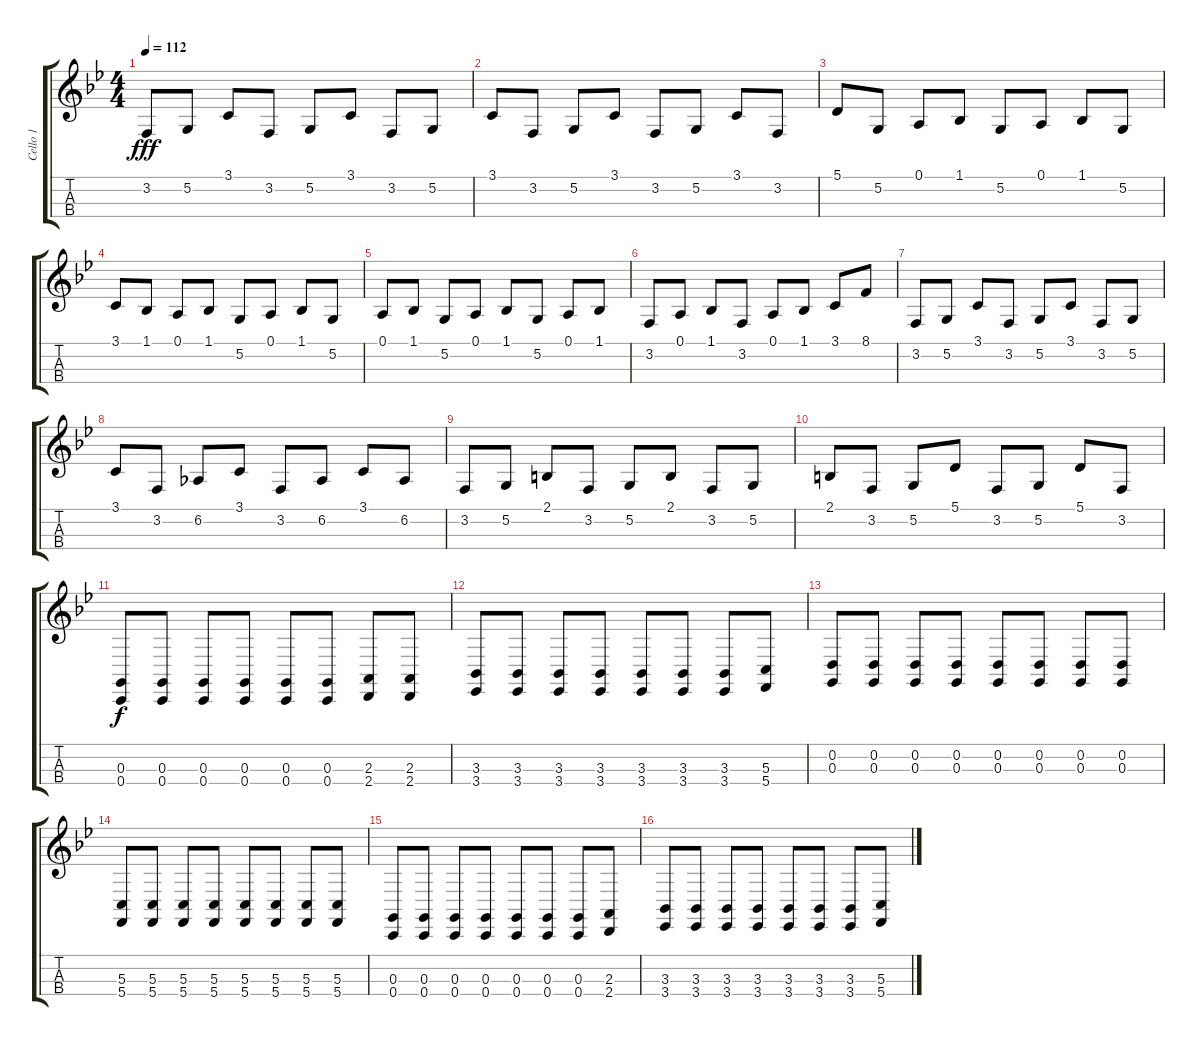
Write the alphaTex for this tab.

\track ("Cello 1" "Cello 1") {instrument cello}
\staff {score tabs}
\tuning (A3 D3 G2 C2) {hide}
\ts (4 4)
\tempo 112
\clef g2
\ks bb
3.2.8{dy fff instrument electricbasspick} 5.2.8 3.1.8 3.2.8 5.2.8 3.1.8 3.2.8 5.2.8 |
3.1.8 3.2.8 5.2.8 3.1.8 3.2.8 5.2.8 3.1.8 3.2.8 |
5.1.8{instrument electricbasspick} 5.2.8 0.1.8 1.1.8 5.2.8 0.1.8 1.1.8 5.2.8 |
3.1.8 1.1.8 0.1.8 1.1.8 5.2.8 0.1.8 1.1.8 5.2.8 |
0.1.8 1.1.8 5.2.8 0.1.8 1.1.8 5.2.8 0.1.8 1.1.8 |
3.2.8 0.1.8 1.1.8 3.2.8 0.1.8 1.1.8 3.1.8 8.1.8 |
3.2.8 5.2.8 3.1.8 3.2.8 5.2.8 3.1.8 3.2.8 5.2.8 |
3.1.8 3.2.8 6.2.8 3.1.8 3.2.8 6.2.8 3.1.8 6.2.8 |
3.2.8 5.2.8 2.1.8 3.2.8 5.2.8 2.1.8 3.2.8 5.2.8 |
2.1.8 3.2.8 5.2.8 5.1.8 3.2.8 5.2.8 5.1.8 3.2.8 |
(0.3 0.4).8{dy f instrument cello} (0.3 0.4).8 (0.3 0.4).8 (0.3 0.4).8 (0.3 0.4).8 (0.3 0.4).8 (2.3 2.4).8 (2.3 2.4).8 |
(3.3 3.4).8 (3.3 3.4).8 (3.3 3.4).8 (3.3 3.4).8 (3.3 3.4).8 (3.3 3.4).8 (3.3 3.4).8 (5.3 5.4).8 |
(0.2 0.3).8 (0.2 0.3).8 (0.2 0.3).8 (0.2 0.3).8 (0.2 0.3).8 (0.2 0.3).8 (0.2 0.3).8 (0.2 0.3).8 |
(5.3 5.4).8 (5.3 5.4).8 (5.3 5.4).8 (5.3 5.4).8 (5.3 5.4).8 (5.3 5.4).8 (5.3 5.4).8 (5.3 5.4).8 |
(0.3 0.4).8 (0.3 0.4).8 (0.3 0.4).8 (0.3 0.4).8 (0.3 0.4).8 (0.3 0.4).8 (0.3 0.4).8 (2.3 2.4).8 |
(3.3 3.4).8 (3.3 3.4).8 (3.3 3.4).8 (3.3 3.4).8 (3.3 3.4).8 (3.3 3.4).8 (3.3 3.4).8 (5.3 5.4).8
